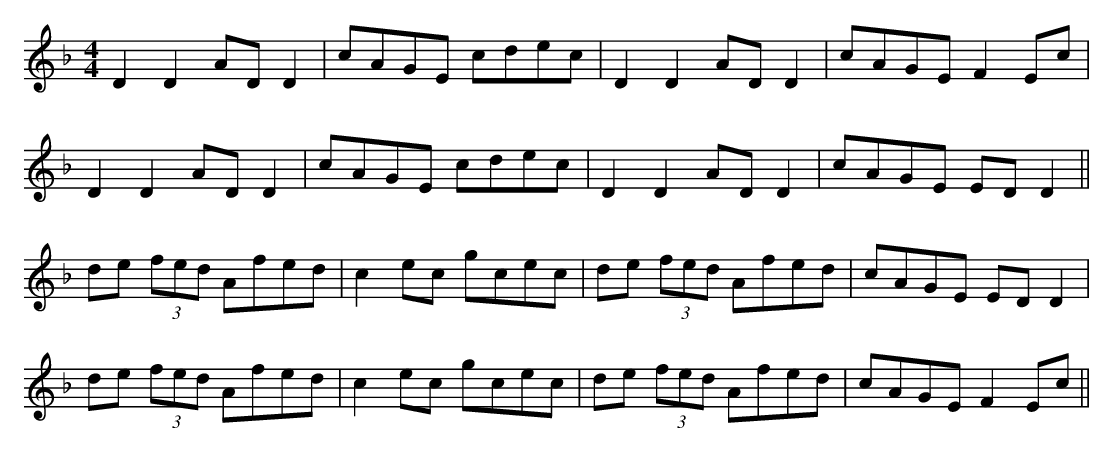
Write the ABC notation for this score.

X:1
M:4/4
K:Dmin
D2D2 ADD2|cAGE cdec|D2D2 ADD2|cAGE F2 Ec|
D2 D2 ADD2|cAGE cdec|D2 D2 AD D2|cAGE ED D2||
de (3fed Afed|c2 ec gcec|de (3fed Afed|cAGE EDD2|
de (3fed Afed|c2 ec gcec|de (3fed Afed|cAGE F2 Ec||
